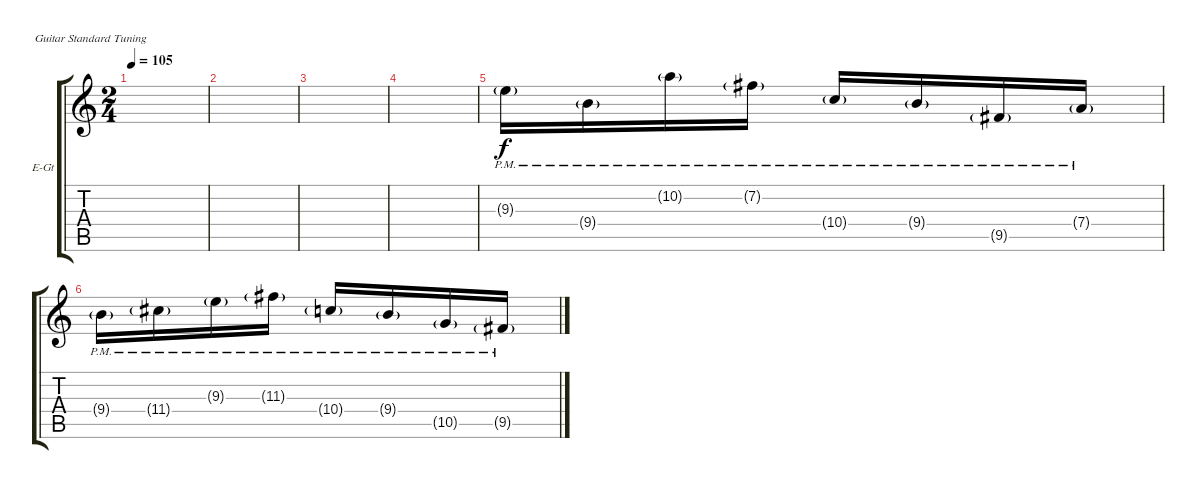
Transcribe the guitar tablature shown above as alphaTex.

\defaultSystemsLayout 4
\bracketExtendMode groupsimilarinstruments
\firstSystemTrackNameOrientation horizontal
\otherSystemsTrackNameOrientation horizontal
\track ("The Champion" "E-Gt") {instrument distortionguitar}
\staff {score tabs}
\tuning (E4 B3 G3 D3 A2 E2)
\ts (2 4)
\tempo 105
\clef g2
\ks c
|
|
|
|
9.3{g pm}.16 9.4{g pm}.16 10.2{g pm}.16 7.2{g pm}.16 10.4{g pm}.16 9.4{g pm}.16 9.5{g pm}.16 7.4{g pm}.16 |
9.4{g pm}.16 11.4{g pm}.16 9.3{g pm}.16 11.3{g pm}.16 10.4{g pm}.16 9.4{g pm}.16 10.5{g pm}.16 9.5{g pm}.16
